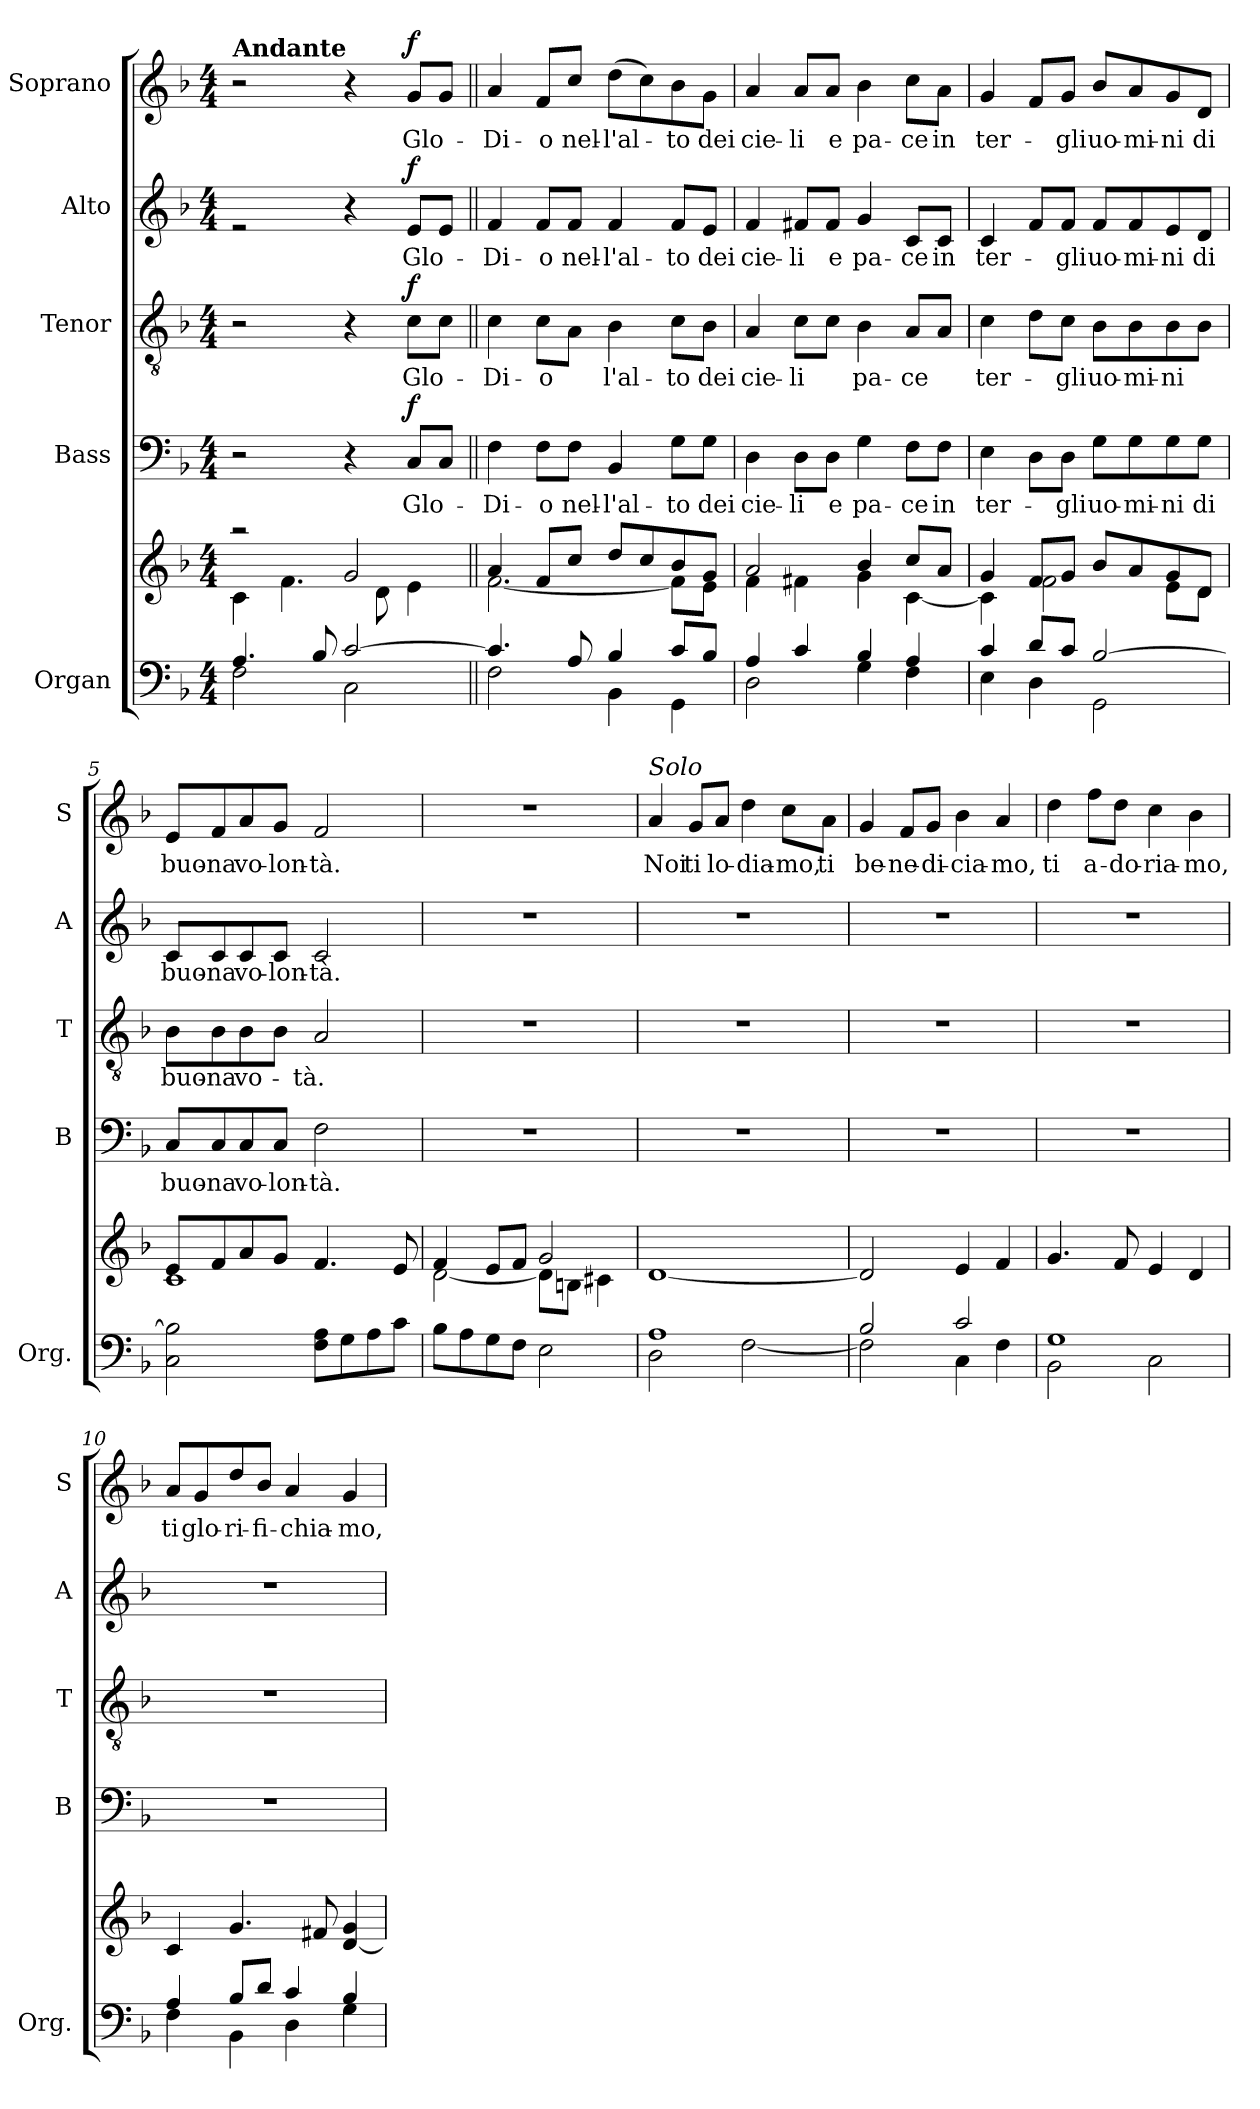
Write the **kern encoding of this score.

**kern	**kern	**kern	**text	**dynam	**kern	**text	**text	**text	**text	**dynam	**kern	**text	**dynam	**kern	**text	**dynam
*part5	*part5	*part4	*part4	*part4	*part3	*part3	*part3	*part3	*part3	*part3	*part2	*part2	*part2	*part1	*part1	*part1
*staff6	*staff5	*staff4	*staff4	*staff4	*staff3	*staff3	*staff3	*staff3	*staff3	*staff3	*staff2	*staff2	*staff2	*staff1	*staff1	*staff1
*I"Organ	*	*I"Bass	*	*	*I"Tenor	*	*	*	*	*	*I"Alto	*	*	*I"Soprano	*	*
*I'Org.	*	*I'B	*	*	*I'T	*	*	*	*	*	*I'A	*	*	*I'S	*	*
*clefF4	*clefG2	*clefF4	*	*	*clefGv2	*	*	*	*	*	*clefG2	*	*	*clefG2	*	*
*k[b-]	*k[b-]	*k[b-]	*	*	*k[b-]	*	*	*	*	*	*k[b-]	*	*	*k[b-]	*	*
*F:	*F:	*F:	*	*	*F:	*	*	*	*	*	*F:	*	*	*F:	*	*
*M4/4	*M4/4	*M4/4	*	*	*M4/4	*	*	*	*	*	*M4/4	*	*	*M4/4	*	*
*MM66	*MM66	*MM66	*	*	*MM66	*	*	*	*	*	*MM66	*	*	*MM66	*	*
=1	=1	=1	=1	=1	=1	=1	=1	=1	=1	=1	=1	=1	=1	=1	=1	=1
*^	*^	*	*	*	*	*	*	*	*	*	*	*	*	*	*	*
!	!	!	!	!	!	!	!	!	!	!	!	!	!	!	!	!LO:TX:a:B:t=Andante	!	!
4.A/	2F\	2raa	4c\	2r	.	.	2r	.	.	.	.	.	2rf	.	.	2r	.	.
.	.	.	4.f\	.	.	.	.	.	.	.	.	.	.	.	.	.	.	.
8B-/	.	.	.	.	.	.	.	.	.	.	.	.	.	.	.	.	.	.
[>2c/	2C\	2g/	.	4r	.	.	4r	.	.	.	.	.	4r	.	.	4r	.	.
.	.	.	8d\	.	.	.	.	.	.	.	.	.	.	.	.	.	.	.
!	!	!	!	!	!LO:LY:b	!LO:DY:b	!	!LO:LY:b	!	!	!LO:LY:b	!LO:DY:b	!	!LO:LY:b	!LO:DY:b	!	!LO:LY:b	!LO:DY:b
.	.	.	4e\	8C/L	Glo-	f	8c\L	Glo-	.	.	.	f	8e/L	Glo-	f	8g/L	Glo-	f
.	.	.	.	8C/J	.	.	8c\J	.	.	.	.	.	8e/J	.	.	8g/J	.	.
=2||	=2||	=2||	=2||	=2||	=2||	=2||	=2||	=2||	=2||	=2||	=2||	=2||	=2||	=2||	=2||	=2||	=2||	=2||
!	!	!	!	!	!LO:LY:b	!	!	!LO:LY:b	!	!	!LO:LY:b	!	!	!LO:LY:b	!	!	!LO:LY:b	!
4.c/]	2F\	4a/	[<2.f\	4F\	-Di-	.	4c\	-Di-	.	.	.	.	4f/	-Di-	.	4a/	-Di-	.
!	!	!	!	!	!LO:LY:b	!	!	!LO:LY:b	!	!	!LO:LY:b	!	!	!LO:LY:b	!	!	!LO:LY:b	!
.	.	8f/L	.	8F\L	-o	.	8c\L	-o	.	.	.	.	8f/L	-o	.	8f/L	-o	.
!	!	!	!	!	!LO:LY:b	!	!	!	!	!	!	!	!	!LO:LY:b	!	!	!LO:LY:b	!
8A/	.	8cc/J	.	8F\J	nel-	.	8A\J	.	.	.	.	.	8f/J	nel-	.	8cc/J	nel-	.
!	!	!	!	!	!LO:LY:b	!	!	!LO:LY:b	!	!	!LO:LY:b	!	!	!LO:LY:b	!	!	!LO:LY:b	!
4B-/	4BB-\	8dd/L	.	4BB-/	-l'al-	.	4B-\	-l'al-	.	.	.	.	4f/	-l'al-	.	(>8dd\L	-l'al-	.
.	.	8cc/	.	.	.	.	.	.	.	.	.	.	.	.	.	8cc\)	.	.
!	!	!	!	!	!LO:LY:b	!	!	!LO:LY:b	!	!	!LO:LY:b	!	!	!LO:LY:b	!	!	!LO:LY:b	!
8c/L	4GG\	8b-/	8f\L]	8G\L	-to	.	8c\L	-to	.	.	.	.	8f/L	-to	.	8b-\	-to	.
!	!	!	!	!	!LO:LY:b	!	!	!LO:LY:b	!	!	!LO:LY:b	!	!	!LO:LY:b	!	!	!LO:LY:b	!
8B-/J	.	8g/J	8e\J	8G\J	dei	.	8B-\J	dei	.	.	.	.	8e/J	dei	.	8g\J	dei	.
=3	=3	=3	=3	=3	=3	=3	=3	=3	=3	=3	=3	=3	=3	=3	=3	=3	=3	=3
!	!	!	!	!	!LO:LY:b	!	!	!LO:LY:b	!	!	!LO:LY:b	!	!	!LO:LY:b	!	!	!LO:LY:b	!
4A/	2D\	2a/	4f\	4D\	cie-	.	4A/	cie-	.	.	.	.	4f/	cie-	.	4a/	cie-	.
!	!	!	!	!	!LO:LY:b	!	!	!LO:LY:b	!	!	!LO:LY:b	!	!	!LO:LY:b	!	!	!LO:LY:b	!
4c/	.	.	4f#X\	8D\L	-li	.	8c\L	-li	.	.	.	.	8f#X/L	-li	.	8a/L	-li	.
!	!	!	!	!	!LO:LY:b	!	!	!	!	!	!	!	!	!LO:LY:b	!	!	!LO:LY:b	!
.	.	.	.	8D\J	e	.	8c\J	.	.	.	.	.	8f#/J	e	.	8a/J	e	.
!	!	!	!	!	!LO:LY:b	!	!	!LO:LY:b	!	!	!LO:LY:b	!	!	!LO:LY:b	!	!	!LO:LY:b	!
4B-/	4G\	4b-/	4g\	4G\	pa-	.	4B-\	pa-	.	.	.	.	4g/	pa-	.	4b-\	pa-	.
!	!	!	!	!	!LO:LY:b	!	!	!LO:LY:b	!	!	!LO:LY:b	!	!	!LO:LY:b	!	!	!LO:LY:b	!
4A/	4F\	8cc/L	[<4c\	8F\L	-ce	.	8A/L	-ce	.	.	.	.	8c/L	-ce	.	8cc\L	-ce	.
!	!	!	!	!	!LO:LY:b	!	!	!	!	!	!	!	!	!LO:LY:b	!	!	!LO:LY:b	!
.	.	8a/J	.	8F\J	in	.	8A/J	.	.	.	.	.	8c/J	in	.	8a\J	in	.
=4	=4	=4	=4	=4	=4	=4	=4	=4	=4	=4	=4	=4	=4	=4	=4	=4	=4	=4
!	!	!	!	!	!LO:LY:b	!	!	!LO:LY:b	!	!	!LO:LY:b	!	!	!LO:LY:b	!	!	!LO:LY:b	!
4c/	4E\	4g/	4c\]	4E\	ter-	.	4c\	ter-	.	.	.	.	4c/	ter-	.	4g/	ter-	.
!	!	!	!	!	!	!	!	!	!	!	!LO:LY:b	!	!	!	!	!	!	!
8d/L	4D\	8f/L	2f\	8D\L	.	.	8d\L	.	.	.	.	.	8f/L	.	.	8f/L	.	.
!	!	!	!	!	!LO:LY:b	!	!	!LO:LY:b	!	!	!LO:LY:b	!	!	!LO:LY:b	!	!	!LO:LY:b	!
8c/J	.	8g/J	.	8D\J	-gli	.	8c\J	-gli	.	.	.	.	8f/J	-gli	.	8g/J	-gli	.
!	!	!	!	!	!LO:LY:b	!	!	!LO:LY:b	!	!	!LO:LY:b	!	!	!LO:LY:b	!	!	!LO:LY:b	!
[>2B-/	2GG\	8b-/L	.	8G\L	uo-	.	8B-\L	uo-	.	.	.	.	8f/L	uo-	.	8b-/L	uo-	.
!	!	!	!	!	!LO:LY:b	!	!	!LO:LY:b	!	!	!	!	!	!LO:LY:b	!	!	!LO:LY:b	!
.	.	8a/	.	8G\	-mi-	.	8B-\	-mi-	.	.	.	.	8f/	-mi-	.	8a/	-mi-	.
!	!	!	!	!	!LO:LY:b	!	!	!LO:LY:b	!	!	!	!	!	!LO:LY:b	!	!	!LO:LY:b	!
.	.	8g/	8e\L	8G\	-ni	.	8B-\	-ni	.	.	.	.	8e/	-ni	.	8g/	-ni	.
!	!	!	!	!	!LO:LY:b	!	!	!	!	!	!	!	!	!LO:LY:b	!	!	!LO:LY:b	!
.	.	8d/J	8d\J	8G\J	di	.	8B-\J	.	.	.	.	.	8d/J	di	.	8d/J	di	.
*v	*v	*	*	*	*	*	*	*	*	*	*	*	*	*	*	*	*	*
=5	=5	=5	=5	=5	=5	=5	=5	=5	=5	=5	=5	=5	=5	=5	=5	=5	=5
!	!	!	!	!LO:LY:b	!	!	!LO:LY:b	!	!	!LO:LY:b	!	!	!LO:LY:b	!	!	!LO:LY:b	!
2C\ 2B-\]	8e/L	1c	8C/L	buo-	.	8B-\L	buo-	.	.	.	.	8c/L	buo-	.	8e/L	buo-	.
!	!	!	!	!LO:LY:b	!	!	!LO:LY:b	!	!	!	!	!	!LO:LY:b	!	!	!LO:LY:b	!
.	8f/	.	8C/	-na	.	8B-\	-na	.	.	.	.	8c/	-na	.	8f/	-na	.
!	!	!	!	!LO:LY:b	!	!	!LO:LY:b	!	!	!	!	!	!LO:LY:b	!	!	!LO:LY:b	!
.	8a/	.	8C/	vo-	.	8B-\	vo-	.	.	.	.	8c/	vo-	.	8a/	vo-	.
!	!	!	!	!LO:LY:b	!	!	!	!	!	!	!	!	!LO:LY:b	!	!	!LO:LY:b	!
.	8g/J	.	8C/J	-lon-	.	8B-\J	.	.	.	.	.	8c/J	-lon-	.	8g/J	-lon-	.
!	!	!	!	!LO:LY:b	!	!	!LO:LY:b	!	!	!LO:LY:b	!	!	!LO:LY:b	!	!	!LO:LY:b	!
8F\ 8A\L	4.f/	.	2F\	-tà.	.	2A/	-tà.	.	.	.	.	2c/	-tà.	.	2f/	-tà.	.
8G\	.	.	.	.	.	.	.	.	.	.	.	.	.	.	.	.	.
8A\	.	.	.	.	.	.	.	.	.	.	.	.	.	.	.	.	.
8c\J	8e/	.	.	.	.	.	.	.	.	.	.	.	.	.	.	.	.
!!LO:LB:g=z
=6	=6	=6	=6	=6	=6	=6	=6	=6	=6	=6	=6	=6	=6	=6	=6	=6	=6
8B-\L	4f/	[<2d\	1r	.	.	1r	.	.	.	.	.	1r	.	.	1r	.	.
8A\	.	.	.	.	.	.	.	.	.	.	.	.	.	.	.	.	.
8G\	8e/L	.	.	.	.	.	.	.	.	.	.	.	.	.	.	.	.
8F\J	8f/J	.	.	.	.	.	.	.	.	.	.	.	.	.	.	.	.
2E\	2g/	8d\L]	.	.	.	.	.	.	.	.	.	.	.	.	.	.	.
.	.	8Bn\J	.	.	.	.	.	.	.	.	.	.	.	.	.	.	.
.	.	4c#X\	.	.	.	.	.	.	.	.	.	.	.	.	.	.	.
=7	=7	=7	=7	=7	=7	=7	=7	=7	=7	=7	=7	=7	=7	=7	=7	=7	=7
*^	*	*	*	*	*	*	*	*	*	*	*	*	*	*	*	*	*
!	!	!	!	!	!	!	!	!	!	!	!	!	!	!	!	!LO:TX:a:i:t=Solo	!	!
!	!	!	!	!	!	!	!	!	!	!	!	!	!	!	!	!	!LO:LY:b	!
*	*	*v	*v	*	*	*	*	*	*	*	*	*	*	*	*	*	*	*
1A	2D\	[1d	1r	.	.	1r	.	.	.	.	.	1r	.	.	4a/	Noi	.
!	!	!	!	!	!	!	!	!	!	!	!	!	!	!	!	!LO:LY:b	!
.	.	.	.	.	.	.	.	.	.	.	.	.	.	.	8g/L	ti	.
!	!	!	!	!	!	!	!	!	!	!	!	!	!	!	!	!LO:LY:b	!
.	.	.	.	.	.	.	.	.	.	.	.	.	.	.	8a/J	lo-	.
!	!	!	!	!	!	!	!	!	!	!	!	!	!	!	!	!LO:LY:b	!
.	[<2F\	.	.	.	.	.	.	.	.	.	.	.	.	.	4dd\	-dia-	.
!	!	!	!	!	!	!	!	!	!	!	!	!	!	!	!	!LO:LY:b	!
.	.	.	.	.	.	.	.	.	.	.	.	.	.	.	8cc\L	-mo,	.
!	!	!	!	!	!	!	!	!	!	!	!	!	!	!	!	!LO:LY:b	!
.	.	.	.	.	.	.	.	.	.	.	.	.	.	.	8a\J	ti	.
=8	=8	=8	=8	=8	=8	=8	=8	=8	=8	=8	=8	=8	=8	=8	=8	=8	=8
!	!	!	!	!	!	!	!	!	!	!	!	!	!	!	!	!LO:LY:b	!
2B-/	2F\]	2d/]	1r	.	.	1r	.	.	.	.	.	1r	.	.	4g/	be-	.
!	!	!	!	!	!	!	!	!	!	!	!	!	!	!	!	!LO:LY:b	!
.	.	.	.	.	.	.	.	.	.	.	.	.	.	.	8f/L	-ne-	.
!	!	!	!	!	!	!	!	!	!	!	!	!	!	!	!	!LO:LY:b	!
.	.	.	.	.	.	.	.	.	.	.	.	.	.	.	8g/J	-di-	.
!	!	!	!	!	!	!	!	!	!	!	!	!	!	!	!	!LO:LY:b	!
2c/	4C\	4e/	.	.	.	.	.	.	.	.	.	.	.	.	4b-\	-cia-	.
!	!	!	!	!	!	!	!	!	!	!	!	!	!	!	!	!LO:LY:b	!
.	4F\	4f/	.	.	.	.	.	.	.	.	.	.	.	.	4a/	-mo,	.
=9	=9	=9	=9	=9	=9	=9	=9	=9	=9	=9	=9	=9	=9	=9	=9	=9	=9
!	!	!	!	!	!	!	!	!	!	!	!	!	!	!	!	!LO:LY:b	!
1G	2BB-\	4.g/	1r	.	.	1r	.	.	.	.	.	1r	.	.	4dd\	ti	.
!	!	!	!	!	!	!	!	!	!	!	!	!	!	!	!	!LO:LY:b	!
.	.	.	.	.	.	.	.	.	.	.	.	.	.	.	8ff\L	a-	.
!	!	!	!	!	!	!	!	!	!	!	!	!	!	!	!	!LO:LY:b	!
.	.	8f/	.	.	.	.	.	.	.	.	.	.	.	.	8dd\J	-do-	.
!	!	!	!	!	!	!	!	!	!	!	!	!	!	!	!	!LO:LY:b	!
.	2C\	4e/	.	.	.	.	.	.	.	.	.	.	.	.	4cc\	-ria-	.
!	!	!	!	!	!	!	!	!	!	!	!	!	!	!	!	!LO:LY:b	!
.	.	4d/	.	.	.	.	.	.	.	.	.	.	.	.	4b-\	-mo,	.
=10	=10	=10	=10	=10	=10	=10	=10	=10	=10	=10	=10	=10	=10	=10	=10	=10	=10
!	!	!	!	!	!	!	!	!	!	!	!	!	!	!	!	!LO:LY:b	!
4A/	4F\	4c/	1r	.	.	1r	.	.	.	.	.	1r	.	.	8a/L	ti	.
!	!	!	!	!	!	!	!	!	!	!	!	!	!	!	!	!LO:LY:b	!
.	.	.	.	.	.	.	.	.	.	.	.	.	.	.	8g/	glo-	.
!	!	!	!	!	!	!	!	!	!	!	!	!	!	!	!	!LO:LY:b	!
8B-/L	4BB-\	4.g/	.	.	.	.	.	.	.	.	.	.	.	.	8dd/	-ri-	.
!	!	!	!	!	!	!	!	!	!	!	!	!	!	!	!	!LO:LY:b	!
8d/J	.	.	.	.	.	.	.	.	.	.	.	.	.	.	8b-/J	-fi-	.
!	!	!	!	!	!	!	!	!	!	!	!	!	!	!	!	!LO:LY:b	!
4c/	4D\	.	.	.	.	.	.	.	.	.	.	.	.	.	4a/	-chia-	.
.	.	8f#X/	.	.	.	.	.	.	.	.	.	.	.	.	.	.	.
!	!	!	!	!	!	!	!	!	!	!	!	!	!	!	!	!LO:LY:b	!
4B-/	4G\	[4d/ 4g/	.	.	.	.	.	.	.	.	.	.	.	.	4g/	-mo,	.
*v	*v	*	*	*	*	*	*	*	*	*	*	*	*	*	*	*	*
=	=	=	=	=	=	=	=	=	=	=	=	=	=	=	=	=
*-	*-	*-	*-	*-	*-	*-	*-	*-	*-	*-	*-	*-	*-	*-	*-	*-
